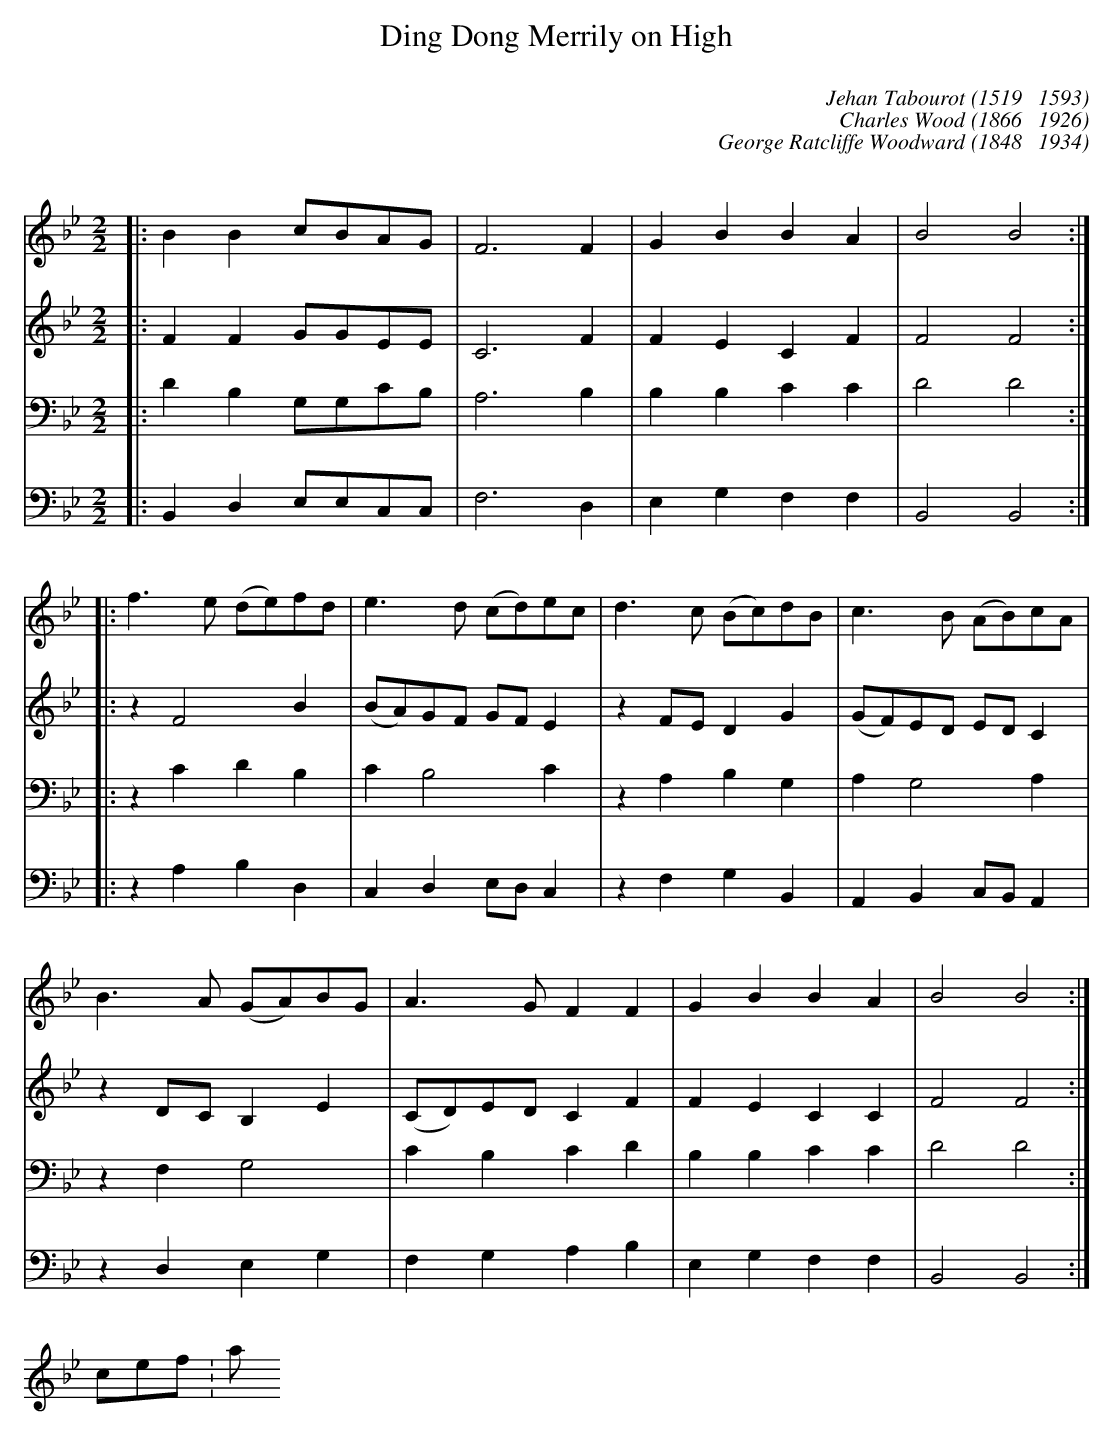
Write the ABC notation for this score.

X:1
C:
T:Ding Dong Merrily on High
C:Jehan Tabourot (1519   1593)
C:Charles Wood (1866   1926)
C:George Ratcliffe Woodward (1848   1934)
C:
M:2/2
L:1/8
K:Bbmaj
V:1
|: B2B2 cBAG | F6F2 | G2B2 B2A2 | B4 B4 :|
|: f2>e2 (de)fd | e2>d2 (cd)ec | d2>c2 (Bc)dB | c2>B2 (AB)cA |
B2>A2 (GA)BG | A2>G2 F2F2 | G2B2 B2A2 | B4 B4 :|
V:2
|: F2F2 GGEE | C6F2 | F2E2 C2F2 | F4F4 :|
|: z2F4B2 | (BA)GF GFE2 | z2FE D2G2 | (GF)ED EDC2 |
z2DC B,2E2 | (CD)ED C2F2 | F2E2 C2C2 | F4 F4 :|
clef: soprano
V:3
|: D2B,2 G,G,CB, | A,6B,2  | B,2B,2 C2C2 | D4D4 :|
|: z2C2 D2B,2 | C2B,4C2 | z2A,2 B,2G,2 | A,2G,4A,2 |
z2F,2 G,4 | C2B,2 C2D2 | B,2B,2 C2C2 | D4 D4 :|
V:4
|: B,,2D,2 E,E,C,C, | F,6D,2 | E,2G,2 F,2F,2 | B,,4B,,4 :|
|: z2A,2 B,2D,2 | C,2D,2 E,D,C,2 | z2F,2 G,2B,,2 | A,,2B,,2 C,B,,A,,2 |
z2D,2 E,2G,2 | F,2G,2 A,2B,2 | E,2G,2 F,2F,2 | B,,4 B,,4 :|
